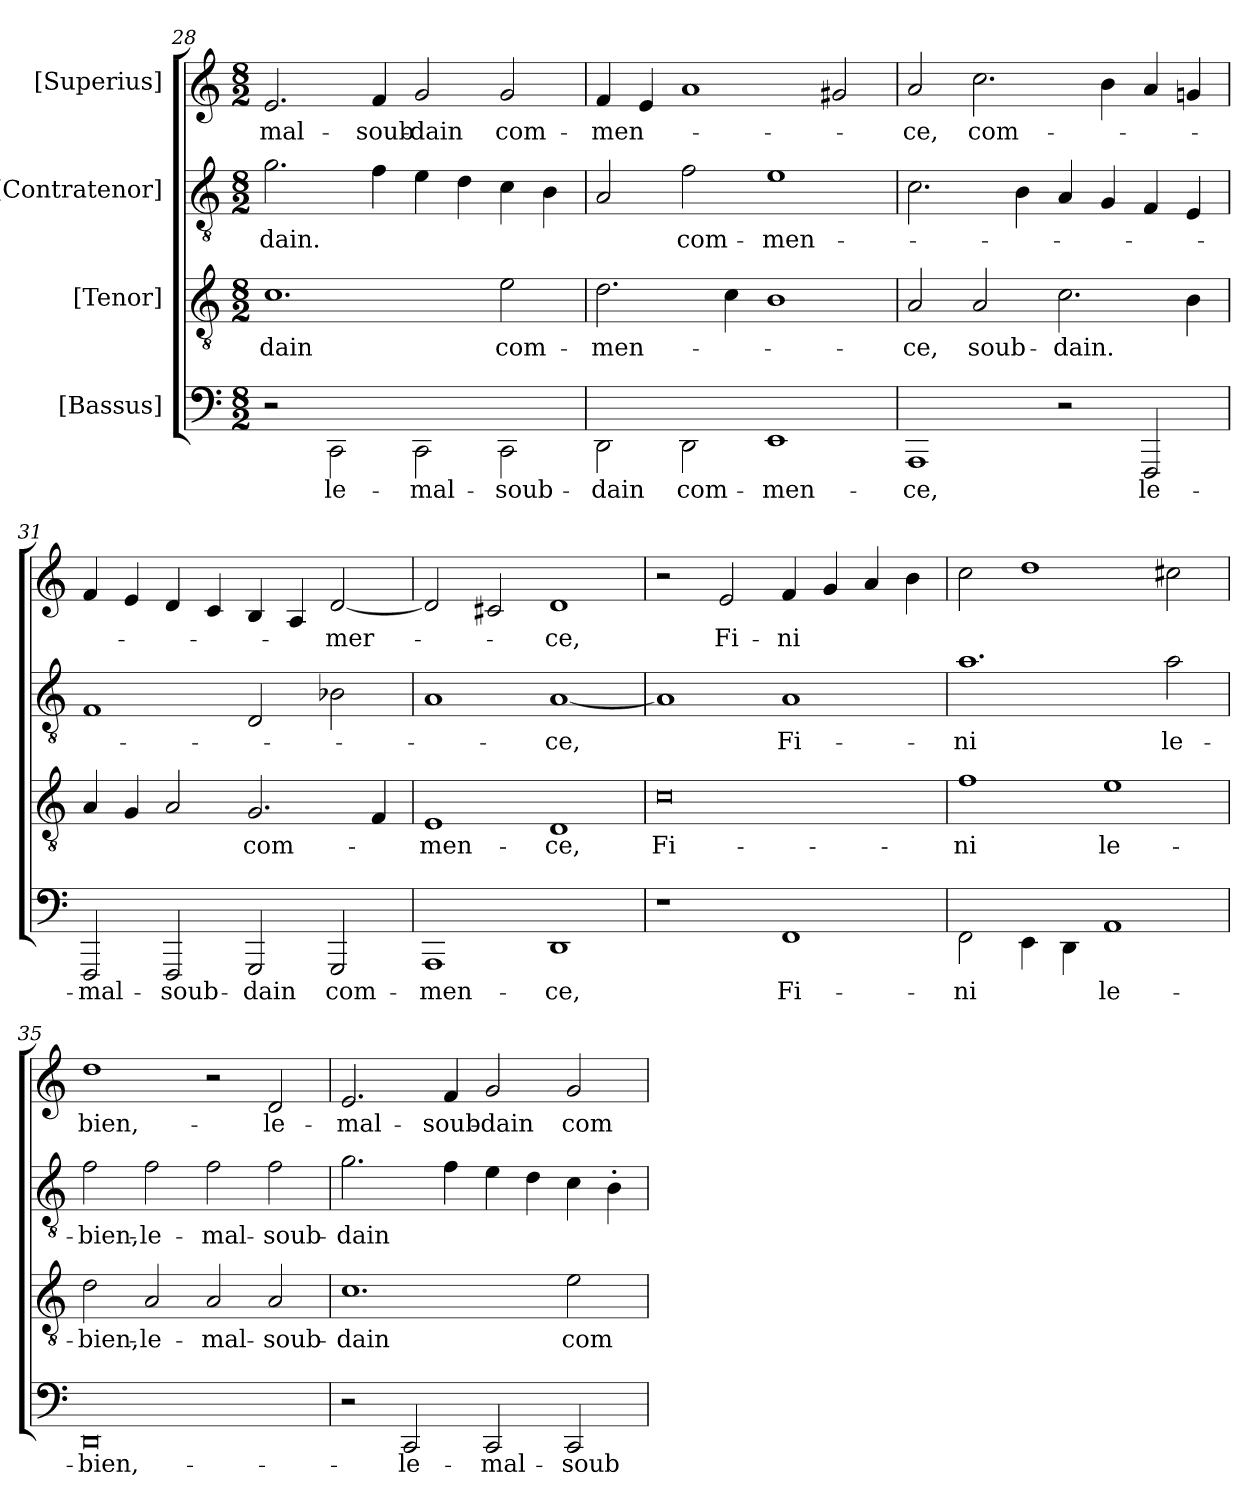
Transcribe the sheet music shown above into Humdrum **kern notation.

**kern	**text	**kern	**text	**kern	**text	**kern	**text
*part4	*part4	*part3	*part3	*part2	*part2	*part1	*part1
*staff4	*staff4	*staff3	*staff3	*staff2	*staff2	*staff1	*staff1
*I"[Bassus]	*	*I"[Tenor]	*	*I"[Contratenor]	*	*I"[Superius]	*
*clefF4	*	*clefGv2	*	*clefGv2	*	*clefG2	*
*k[]	*	*k[]	*	*k[]	*	*k[]	*
*M8/2	*	*M8/2	*	*M8/2	*	*M8/2	*
=28	=28	=28	=28	=28	=28	=28	=28
2r	.	1.c/	-dain	2.g\	-dain.	2.e/	mal-
2CC\	le-	.	.	.	.	.	.
.	.	.	.	4f\	.	4f/	soub-
2CC\	mal-	.	.	4e\	.	2g/	-dain
.	.	.	.	4d\	.	.	.
2CC\	soub-	2e\	com-	4c\	.	2g/	com-
.	.	.	.	4B\	.	.	.
=29	=29	=29	=29	=29	=29	=29	=29
2DD\	-dain	2.d\	-men-	2A/	.	4f/	-men-
.	.	.	.	.	.	4e/	.
2DD\	com-	.	.	2f\	com-	1a/	.
.	.	4c\	.	.	.	.	.
1EE/	-men-	1B\	.	1e/	-men-	.	.
.	.	.	.	.	.	2g#X/	.
=30	=30	=30	=30	=30	=30	=30	=30
1AAA\	-ce,	2A/	-ce,	2.c\	.	2a/	-ce,
.	.	2A/	soub-	.	.	2.cc\	com-
.	.	.	.	4B\	.	.	.
2r	.	2.c\	-dain.	4A/	.	.	.
.	.	.	.	4G/	.	4b\	.
2FFF/	le-	.	.	4F/	.	4a/	.
.	.	4B\	.	4E/	.	4gn/	.
=31	=31	=31	=31	=31	=31	=31	=31
2FFF/	mal-	4A/	.	1F/	.	4f/	.
.	.	4G/	.	.	.	4e/	.
2FFF/	soub-	2A/	.	.	.	4d/	.
.	.	.	.	.	.	4c/	.
2GGG/	-dain	2.G/	com-	2D/	.	4B/	.
.	.	.	.	.	.	4A/	.
2GGG/	com-	.	.	2B-X\	.	[2d/	-mer-
.	.	4F/	.	.	.	.	.
=32	=32	=32	=32	=32	=32	=32	=32
1AAA\	-men-	1E/	-men-	1A/	.	2d/]	.
.	.	.	.	.	.	2c#X/	.
1DD/	-ce,	1D/	-ce,	[1A/	-ce,	1d/	-ce,
=33	=33	=33	=33	=33	=33	=33	=33
1r	.	0c/	Fi-	1A/]	.	2r	.
.	.	.	.	.	.	2e/	Fi-
1FF/	Fi-	.	.	1A/	Fi-	4f/	-ni
.	.	.	.	.	.	4g/	.
.	.	.	.	.	.	4a/	.
.	.	.	.	.	.	4b\	.
=34	=34	=34	=34	=34	=34	=34	=34
2FF\	-ni	1f/	-ni	1.a/	-ni	2cc\	.
4EE\	.	.	.	.	.	1dd/	.
4DD\	.	.	.	.	.	.	.
1AA/	le-	1e/	le-	.	.	.	.
.	.	.	.	2a\	le-	2cc#X\	.
=35	=35	=35	=35	=35	=35	=35	=35
0DD/	bien,-	2d\	bien,-	2f\	bien,-	1dd/	bien,-
.	.	2A/	le-	2f\	le-	.	.
.	.	2A/	mal-	2f\	mal-	2r	.
.	.	2A/	soub-	2f\	soub-	2d/	le-
=36	=36	=36	=36	=36	=36	=36	=36
2r	.	1.c/	-dain	2.g\	-dain	2.e/	mal-
2CC/	le-	.	.	.	.	.	.
.	.	.	.	4f\	.	4f/	soub-
2CC/	mal-	.	.	4e\	.	2g/	-dain
.	.	.	.	4d\	.	.	.
2CC/	soub-	2e\	com-	4c\	.	2g/	com-
.	.	.	.	4B'\	.	.	.
=	=	=	=	=	=	=	=
*-	*-	*-	*-	*-	*-	*-	*-
